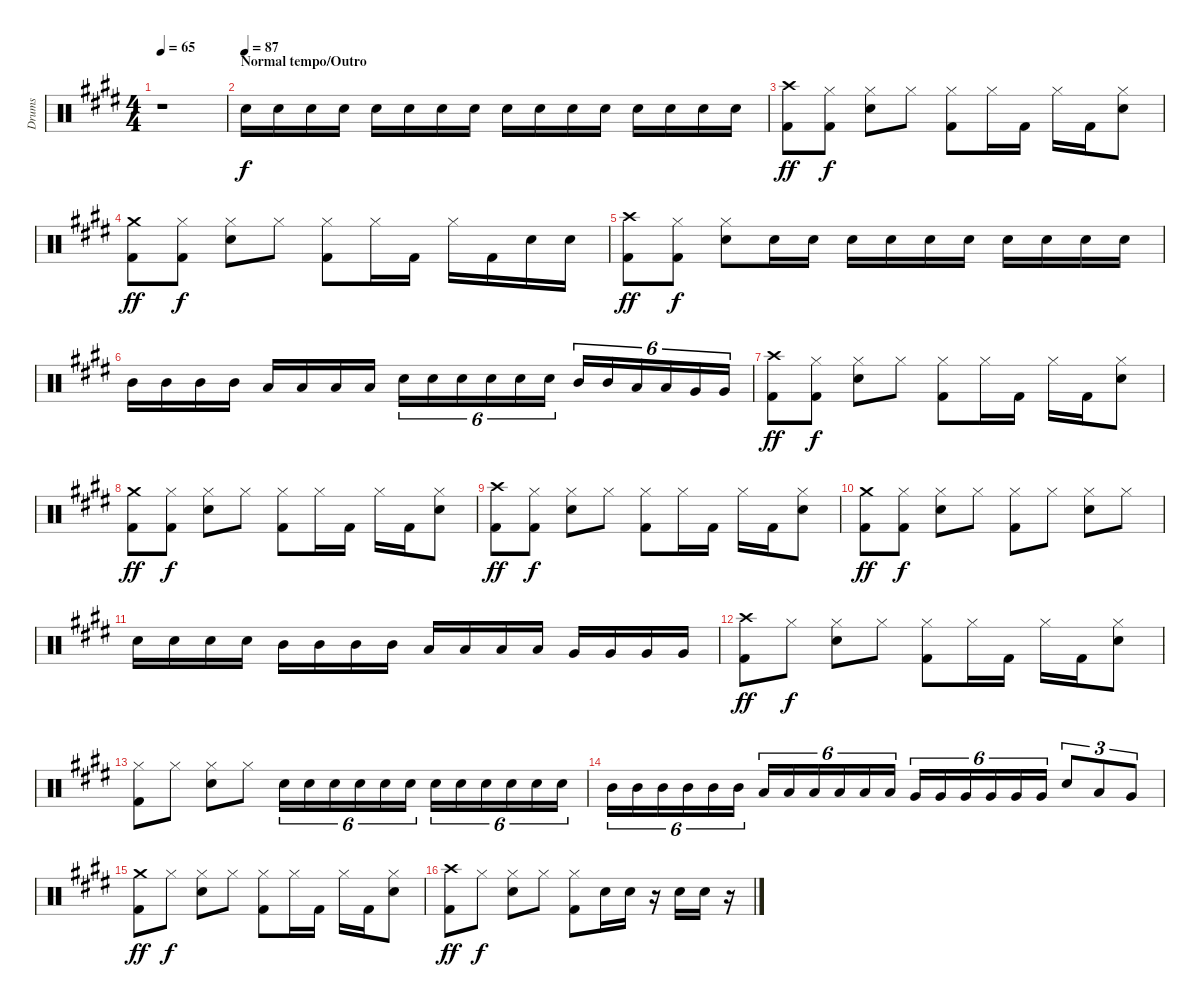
\track ("Drums" "Drums") {instrument percussion}
\staff {score}
\articulation defaults
\ts (4 4)
\tempo 65
\clef neutral
\ks e
r.1{dy f} |
\section ("" "Normal tempo/Outro")
\tempo (87)
"Snare (hit) 2".16 "Snare (hit) 2".16 "Snare (hit) 2".16 "Snare (hit) 2".16 "Snare (hit) 2".16 "Snare (hit) 2".16 "Snare (hit) 2".16 "Snare (hit) 2".16 "Snare (hit) 2".16 "Snare (hit) 2".16 "Snare (hit) 2".16 "Snare (hit) 2".16 "Snare (hit) 2".16 "Snare (hit) 2".16 "Snare (hit) 2".16 "Snare (hit) 2".16 |
("Crash high (hit)" "Kick (hit) 2").8{dy ff} ("Hi-Hat (closed)" "Kick (hit) 2").8{dy f} ("Hi-Hat (closed)" "Snare (hit) 2").8 "Hi-Hat (closed)".8 ("Hi-Hat (closed)" "Kick (hit) 2").8 "Hi-Hat (closed)".16 "Kick (hit) 2".16 "Hi-Hat (closed)".16 "Kick (hit) 2".16 ("Hi-Hat (closed)" "Snare (hit) 2").8 |
("Crash medium (hit)" "Kick (hit) 2").8{dy ff} ("Hi-Hat (closed)" "Kick (hit) 2").8{dy f} ("Hi-Hat (closed)" "Snare (hit) 2").8 "Hi-Hat (closed)".8 ("Hi-Hat (closed)" "Kick (hit) 2").8 "Hi-Hat (closed)".16 "Kick (hit) 2".16 "Hi-Hat (closed)".16 "Kick (hit) 2".16 "Snare (hit) 2".16 "Snare (hit) 2".16 |
("Crash high (hit)" "Kick (hit) 2").8{dy ff} ("Hi-Hat (closed)" "Kick (hit) 2").8{dy f} ("Hi-Hat (closed)" "Snare (hit) 2").8 "Snare (hit) 2".16 "Snare (hit) 2".16 "Snare (hit) 2".16 "Snare (hit) 2".16 "Snare (hit) 2".16 "Snare (hit) 2".16 "Snare (hit) 2".16 "Snare (hit) 2".16 "Snare (hit) 2".16 "Snare (hit) 2".16 |
"Mid Tom (hit)".16 "Mid Tom (hit)".16 "Mid Tom (hit)".16 "Mid Tom (hit)".16 "Low Tom (hit)".16 "Low Tom (hit)".16 "Low Tom (hit)".16 "Low Tom (hit)".16 "Snare (hit) 2".16{tu (6 4)} "Snare (hit) 2".16{tu (6 4)} "Snare (hit) 2".16{tu (6 4)} "Snare (hit) 2".16{tu (6 4)} "Snare (hit) 2".16{tu (6 4)} "Snare (hit) 2".16{tu (6 4)} "Mid Tom (hit)".16{tu (6 4)} "Mid Tom (hit)".16{tu (6 4)} "Low Tom (hit)".16{tu (6 4)} "Low Tom (hit)".16{tu (6 4)} "Very Low Tom (hit)".16{tu (6 4)} "Very Low Tom (hit)".16{tu (6 4)} |
("Crash high (hit)" "Kick (hit) 2").8{dy ff} ("Hi-Hat (closed)" "Kick (hit) 2").8{dy f} ("Hi-Hat (closed)" "Snare (hit) 2").8 "Hi-Hat (closed)".8 ("Hi-Hat (closed)" "Kick (hit) 2").8 "Hi-Hat (closed)".16 "Kick (hit) 2".16 "Hi-Hat (closed)".16 "Kick (hit) 2".16 ("Hi-Hat (closed)" "Snare (hit) 2").8 |
("Crash medium (hit)" "Kick (hit) 2").8{dy ff} ("Hi-Hat (closed)" "Kick (hit) 2").8{dy f} ("Hi-Hat (closed)" "Snare (hit) 2").8 "Hi-Hat (closed)".8 ("Hi-Hat (closed)" "Kick (hit) 2").8 "Hi-Hat (closed)".16 "Kick (hit) 2".16 "Hi-Hat (closed)".16 "Kick (hit) 2".16 ("Hi-Hat (closed)" "Snare (hit) 2").8 |
("Crash high (hit)" "Kick (hit) 2").8{dy ff} ("Hi-Hat (closed)" "Kick (hit) 2").8{dy f} ("Hi-Hat (closed)" "Snare (hit) 2").8 "Hi-Hat (closed)".8 ("Hi-Hat (closed)" "Kick (hit) 2").8 "Hi-Hat (closed)".16 "Kick (hit) 2".16 "Hi-Hat (closed)".16 "Kick (hit) 2".16 ("Hi-Hat (closed)" "Snare (hit) 2").8 |
("Crash medium (hit)" "Kick (hit) 2").8{dy ff} ("Hi-Hat (closed)" "Kick (hit) 2").8{dy f} ("Hi-Hat (closed)" "Snare (hit) 2").8 "Hi-Hat (closed)".8 ("Hi-Hat (closed)" "Kick (hit) 2").8 "Hi-Hat (closed)".8 ("Hi-Hat (closed)" "Snare (hit) 2").8 "Hi-Hat (closed)".8 |
"Snare (hit) 2".16 "Snare (hit) 2".16 "Snare (hit) 2".16 "Snare (hit) 2".16 "Mid Tom (hit)".16 "Mid Tom (hit)".16 "Mid Tom (hit)".16 "Mid Tom (hit)".16 "Low Tom (hit)".16 "Low Tom (hit)".16 "Low Tom (hit)".16 "Low Tom (hit)".16 "Very Low Tom (hit)".16 "Very Low Tom (hit)".16 "Very Low Tom (hit)".16 "Very Low Tom (hit)".16 |
("Crash high (hit)" "Kick (hit) 2").8{dy ff} "Hi-Hat (closed)".8{dy f} ("Hi-Hat (closed)" "Snare (hit) 2").8 "Hi-Hat (closed)".8 ("Hi-Hat (closed)" "Kick (hit) 2").8 "Hi-Hat (closed)".16 "Kick (hit) 2".16 "Hi-Hat (closed)".16 "Kick (hit) 2".16 ("Hi-Hat (closed)" "Snare (hit) 2").8 |
("Hi-Hat (closed)" "Kick (hit) 2").8 "Hi-Hat (closed)".8 ("Hi-Hat (closed)" "Snare (hit) 2").8 "Hi-Hat (closed)".8 "Snare (hit) 2".16{tu (6 4)} "Snare (hit) 2".16{tu (6 4)} "Snare (hit) 2".16{tu (6 4)} "Snare (hit) 2".16{tu (6 4)} "Snare (hit) 2".16{tu (6 4)} "Snare (hit) 2".16{tu (6 4)} "Snare (hit) 2".16{tu (6 4)} "Snare (hit) 2".16{tu (6 4)} "Snare (hit) 2".16{tu (6 4)} "Snare (hit) 2".16{tu (6 4)} "Snare (hit) 2".16{tu (6 4)} "Snare (hit) 2".16{tu (6 4)} |
"Mid Tom (hit)".16{tu (6 4)} "Mid Tom (hit)".16{tu (6 4)} "Mid Tom (hit)".16{tu (6 4)} "Mid Tom (hit)".16{tu (6 4)} "Mid Tom (hit)".16{tu (6 4)} "Mid Tom (hit)".16{tu (6 4)} "Low Tom (hit)".16{tu (6 4)} "Low Tom (hit)".16{tu (6 4)} "Low Tom (hit)".16{tu (6 4)} "Low Tom (hit)".16{tu (6 4)} "Low Tom (hit)".16{tu (6 4)} "Low Tom (hit)".16{tu (6 4)} "Very Low Tom (hit)".16{tu (6 4)} "Very Low Tom (hit)".16{tu (6 4)} "Very Low Tom (hit)".16{tu (6 4)} "Very Low Tom (hit)".16{tu (6 4)} "Very Low Tom (hit)".16{tu (6 4)} "Very Low Tom (hit)".16{tu (6 4)} "Snare (hit) 2".8{tu (3 2)} "Low Tom (hit)".8{tu (3 2)} "Very Low Tom (hit)".8{tu (3 2)} |
("Crash medium (hit)" "Kick (hit) 2").8{dy ff} "Hi-Hat (closed)".8{dy f} ("Hi-Hat (closed)" "Snare (hit) 2").8 "Hi-Hat (closed)".8 ("Hi-Hat (closed)" "Kick (hit) 2").8 "Hi-Hat (closed)".16 "Kick (hit) 2".16 "Hi-Hat (closed)".16 "Kick (hit) 2".16 ("Hi-Hat (closed)" "Snare (hit) 2").8 |
("Crash high (hit)" "Kick (hit) 2").8{dy ff} "Hi-Hat (closed)".8{dy f} ("Hi-Hat (closed)" "Snare (hit) 2").8 "Hi-Hat (closed)".8 ("Hi-Hat (closed)" "Kick (hit) 2").8 "Snare (hit) 2".16 "Snare (hit) 2".16 r.16 "Snare (hit) 2".16 "Snare (hit) 2".16 r.16
